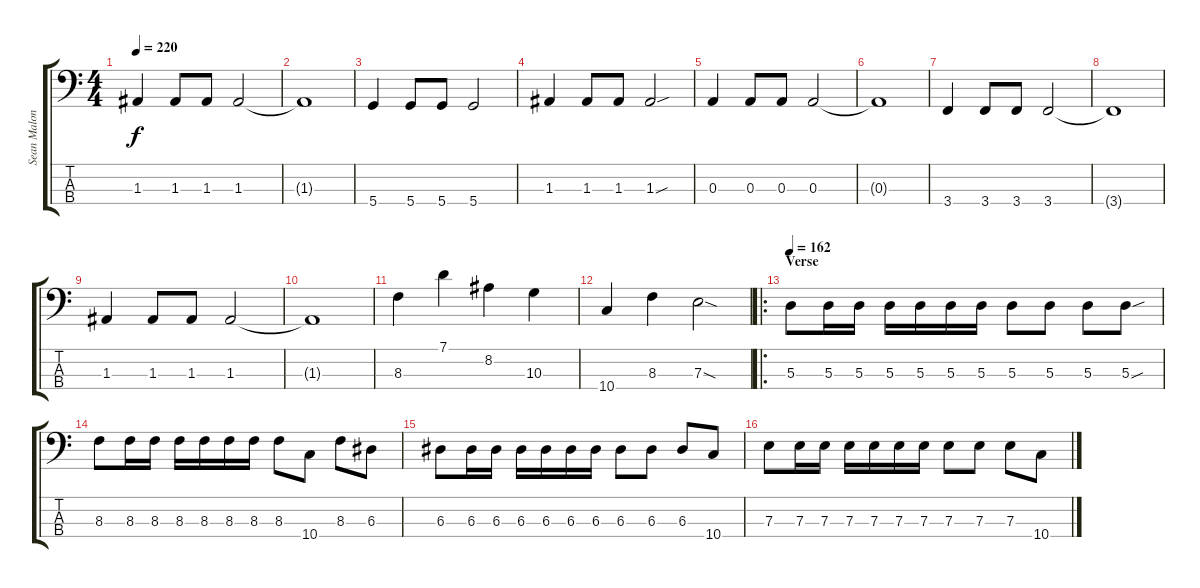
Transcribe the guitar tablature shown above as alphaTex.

\track ("Sean Malone" "Sean Malon") {instrument fretlessbass}
\staff {score tabs}
\tuning (G2 D2 A1 D1) {hide}
\ts (4 4)
\tempo 220
\clef f4
\ks c
1.3.4{dy f} 1.3.8 1.3.8 1.3.2 |
1.3{t}.1 |
5.4.4 5.4.8 5.4.8 5.4.2 |
1.3.4 1.3.8 1.3.8 1.3{sou}.2 |
0.3.4 0.3.8 0.3.8 0.3.2 |
0.3{t}.1 |
3.4.4 3.4.8 3.4.8 3.4.2 |
3.4{t}.1 |
1.3.4 1.3.8 1.3.8 1.3.2 |
1.3{t}.1 |
8.3.4 7.1.4 8.2.4 10.3.4 |
10.4.4 8.3.4 7.3{sod}.2 |
\ro
\section ("" "Verse")
\tempo 162
5.3.8 5.3.16 5.3.16 5.3.16 5.3.16 5.3.16 5.3.16 5.3.8 5.3.8 5.3.8 5.3{sou}.8 |
8.3.8 8.3.16 8.3.16 8.3.16 8.3.16 8.3.16 8.3.16 8.3.8 10.4.8 8.3.8 6.3.8 |
6.3.8 6.3.16 6.3.16 6.3.16 6.3.16 6.3.16 6.3.16 6.3.8 6.3.8 6.3.8 10.4.8 |
7.3.8 7.3.16 7.3.16 7.3.16 7.3.16 7.3.16 7.3.16 7.3.8 7.3.8 7.3.8 10.4.8
